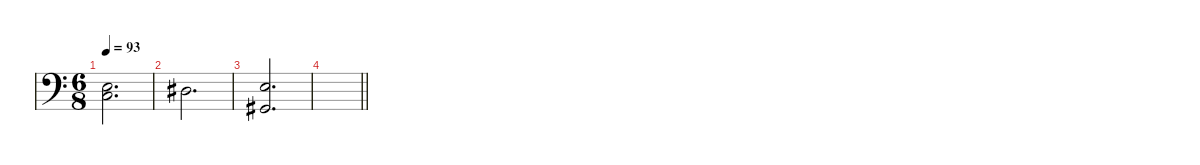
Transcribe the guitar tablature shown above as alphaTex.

\defaultSystemsLayout 4
\hideDynamics
\bracketExtendMode nobrackets
\singleTrackTrackNamePolicy hidden
\multiTrackTrackNamePolicy hidden
\firstSystemTrackNameMode fullname
\firstSystemTrackNameOrientation horizontal
\otherSystemsTrackNameOrientation horizontal
\track ("Piano RH" "el.pno.") {defaultSystemsLayout 16 instrument electricgrandpiano}
\staff {score}
\tuning (E4 B3 G3 D3 A2 E2)
\ts (6 8)
\tempo 93
\clef f4
\ks c
(2.4 3.5).2{d dy mp beam Down} |
1.4{acc #}.2{d beam Down} |
(2.4 4.6{acc #}).2{d beam Up} |
\barLineRight lightlight
